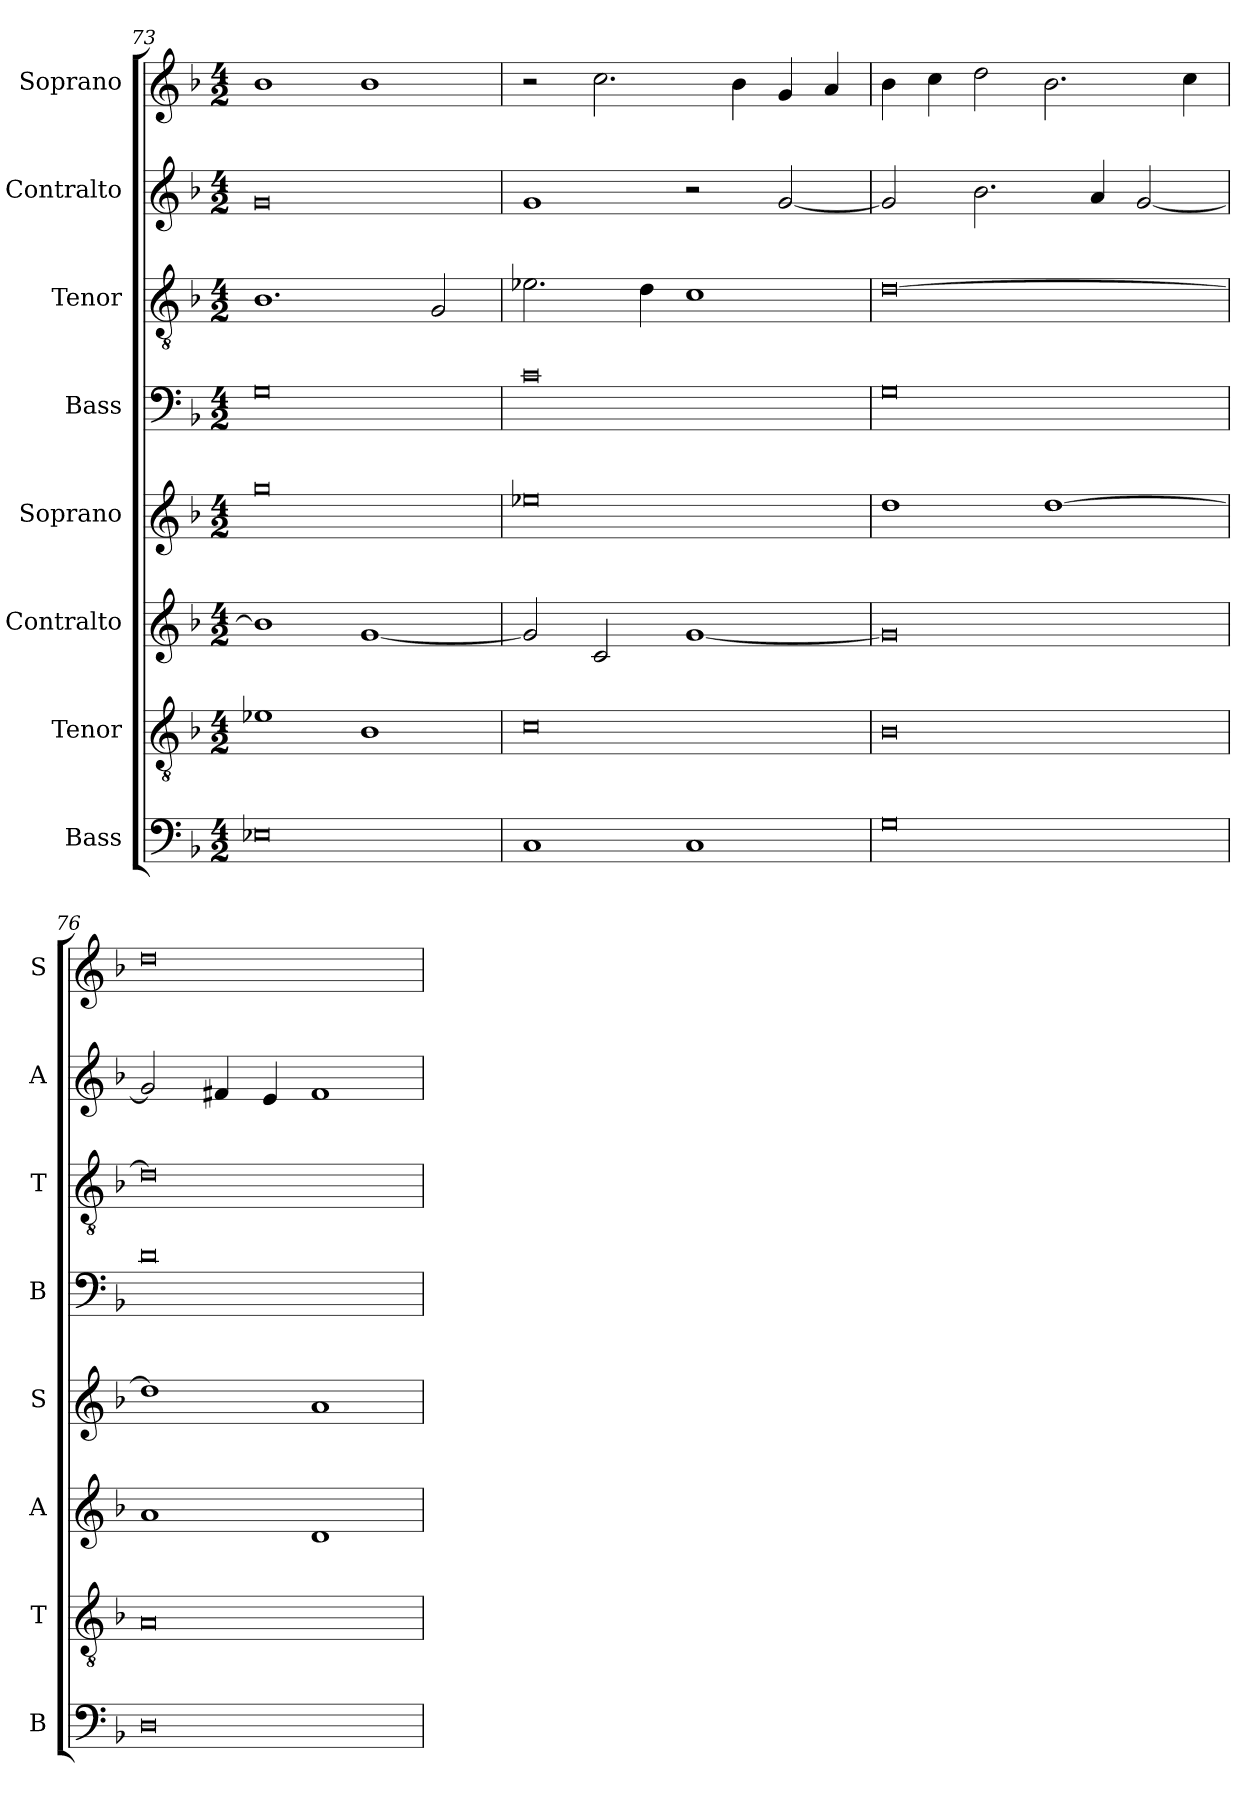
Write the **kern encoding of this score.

**kern	**kern	**kern	**kern	**kern	**kern	**kern	**kern
*part8	*part7	*part6	*part5	*part4	*part3	*part2	*part1
*staff8	*staff7	*staff6	*staff5	*staff4	*staff3	*staff2	*staff1
*I"Bass	*I"Tenor	*I"Contralto	*I"Soprano	*I"Bass	*I"Tenor	*I"Contralto	*I"Soprano
*I'B	*I'T	*I'A	*I'S	*I'B	*I'T	*I'A	*I'S
*clefF4	*clefGv2	*clefG2	*clefG2	*clefF4	*clefGv2	*clefG2	*clefG2
*k[b-]	*k[b-]	*k[b-]	*k[b-]	*k[b-]	*k[b-]	*k[b-]	*k[b-]
*G:dor	*G:dor	*G:dor	*G:dor	*G:dor	*G:dor	*G:dor	*G:dor
*M4/2	*M4/2	*M4/2	*M4/2	*M4/2	*M4/2	*M4/2	*M4/2
=73	=73	=73	=73	=73	=73	=73	=73
0E-X	1e-X	1b-]	0gg	0G	1.B-	0g	1b-
.	1B-	[1g	.	.	.	.	1b-
.	.	.	.	.	2G	.	.
=74	=74	=74	=74	=74	=74	=74	=74
1C	0c	2g]	0ee-X	0c	2.e-X	1g	2r
.	.	2c	.	.	.	.	2.cc
.	.	.	.	.	4d	.	.
1C	.	[1g	.	.	1c	2r	.
.	.	.	.	.	.	.	4b-
.	.	.	.	.	.	[2g	4g
.	.	.	.	.	.	.	4a
=75	=75	=75	=75	=75	=75	=75	=75
0G	0B-	0g]	1dd	0G	[0d	2g]	4b-
.	.	.	.	.	.	.	4cc
.	.	.	.	.	.	2.b-	2dd
.	.	.	[1dd	.	.	.	2.b-
.	.	.	.	.	.	4a	.
.	.	.	.	.	.	[2g	.
.	.	.	.	.	.	.	4cc
=76	=76	=76	=76	=76	=76	=76	=76
0D	0A	1a	1dd]	0d	0d]	2g]	0dd
.	.	.	.	.	.	4f#X	.
.	.	.	.	.	.	4e	.
.	.	1d	1a	.	.	1f#	.
=	=	=	=	=	=	=	=
*-	*-	*-	*-	*-	*-	*-	*-
